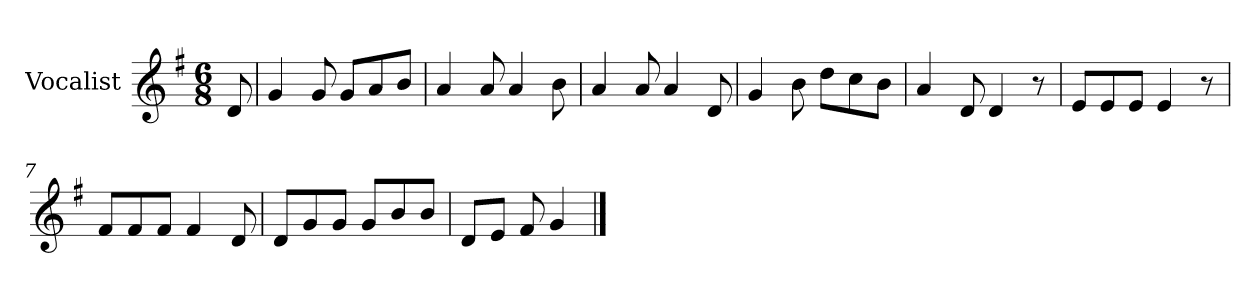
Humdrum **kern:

**kern
*part1
*staff1
*I"Vocalist
*k[f#]
*G:
*M6/8
=
8d
=1
4g
8g
8gL
8a
8bJ
=2
4a
8a
4a
8b
=3
4a
8a
4a
8d
=4
4g
8b
8ddL
8cc
8bJ
=5
4a
8d
4d
8r
=6
8eL
8e
8eJ
4e
8r
=7
8f#L
8f#
8f#J
4f#
8d
=8
8dL
8g
8gJ
8gL
8b
8bJ
=9
8dL
8eJ
8f#
4g
==
*-
